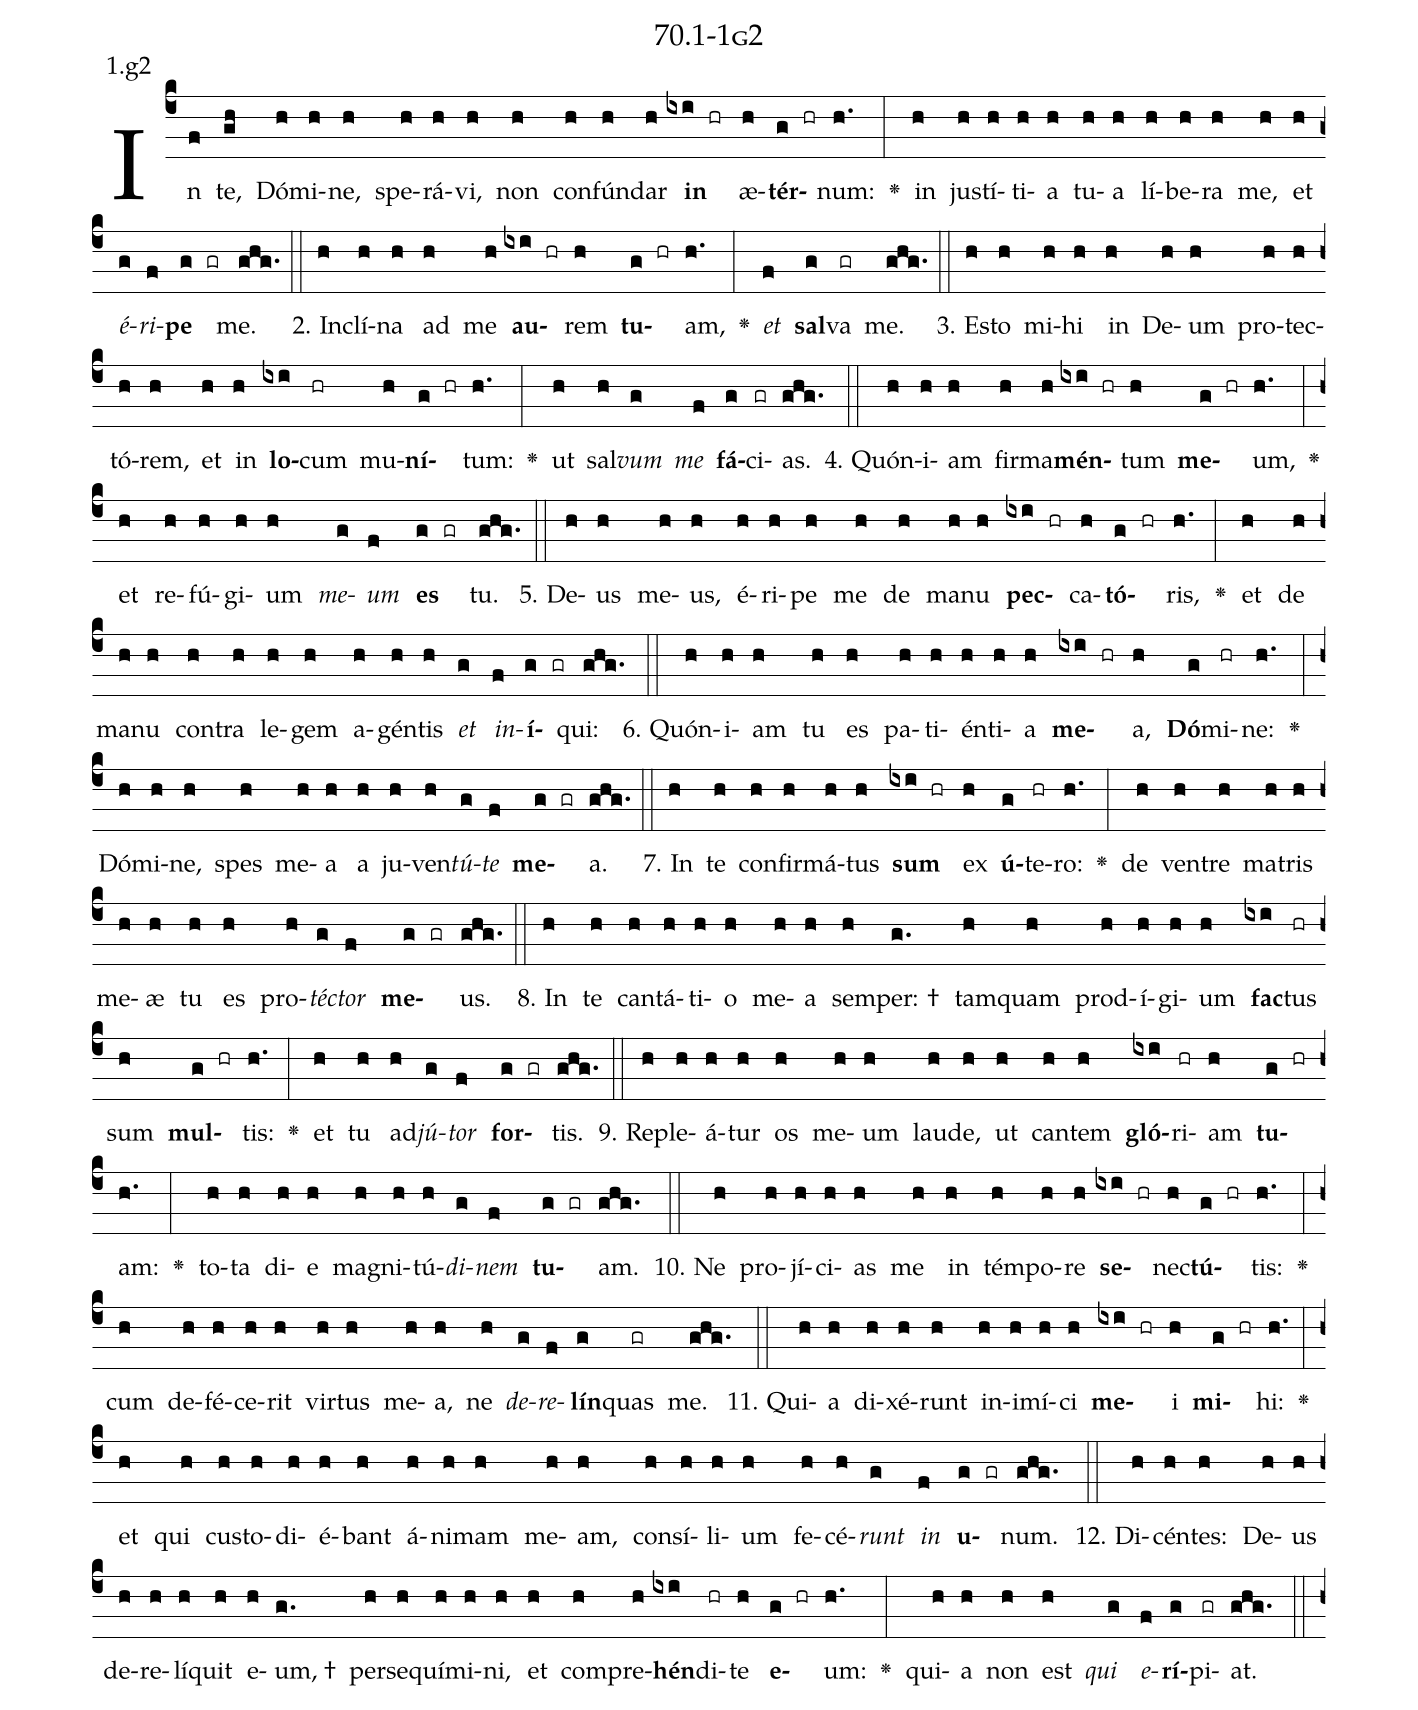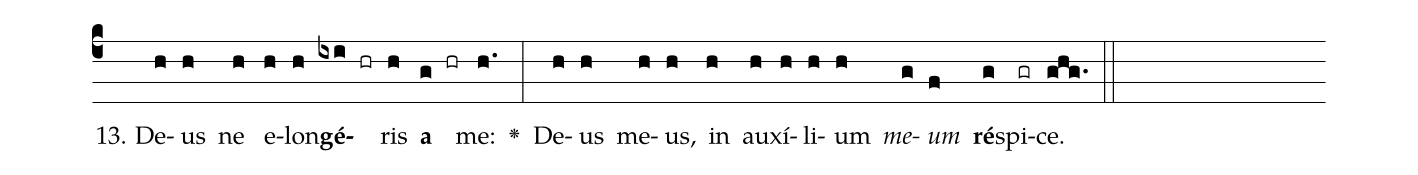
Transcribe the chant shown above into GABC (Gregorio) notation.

name: 70.1-1g2;
annotation: 1.g2;
%%
(c4)In(f) te,(gh) Dó(h)mi(h)ne,(h) spe(h)rá(h)vi,(h) non(h) con(h)fún(h)dar(h) <b>in</b>(ixi hr) æ(h)<b>tér</b>(g hr)num:(h.) <v>\greheightstar</v>(:) in(h) jus(h)tí(h)ti(h)a(h) tu(h)a(h) lí(h)be(h)ra(h) me,(h) et(h) <i>é</i>(g)<i>ri</i>(f)<b>pe</b>(g gr) me.(ghg.) (::)
2. In(h)clí(h)na(h) ad(h) me(h) <b>au</b>(ixi hr)rem(h) <b>tu</b>(g hr)am,(h.) <v>\greheightstar</v>(:) <i>et</i>(f) <b>sal</b>(g)va(gr) me.(ghg.) (::)
3. Es(h)to(h) mi(h)hi(h) in(h) De(h)um(h) pro(h)tec(h)tó(h)rem,(h) et(h) in(h) <b>lo</b>(ixi)cum(hr) mu(h)<b>ní</b>(g hr)tum:(h.) <v>\greheightstar</v>(:) ut(h) sal(h)<i>vum</i>(g) <i>me</i>(f) <b>fá</b>(g)ci(gr)as.(ghg.) (::)
4. Quón(h)i(h)am(h) fir(h)ma(h)<b>mén</b>(ixi hr)tum(h) <b>me</b>(g hr)um,(h.) <v>\greheightstar</v>(:) et(h) re(h)fú(h)gi(h)um(h) <i>me</i>(g)<i>um</i>(f) <b>es</b>(g gr) tu.(ghg.) (::)
5. De(h)us(h) me(h)us,(h) é(h)ri(h)pe(h) me(h) de(h) ma(h)nu(h) <b>pec</b>(ixi hr)ca(h)<b>tó</b>(g hr)ris,(h.) <v>\greheightstar</v>(:) et(h) de(h) ma(h)nu(h) con(h)tra(h) le(h)gem(h) a(h)gén(h)tis(h) <i>et</i>(g) <i>in</i>(f)<b>í</b>(g gr)qui:(ghg.) (::)
6. Quón(h)i(h)am(h) tu(h) es(h) pa(h)ti(h)én(h)ti(h)a(h) <b>me</b>(ixi hr)a,(h) <b>Dó</b>(g)mi(hr)ne:(h.) <v>\greheightstar</v>(:) Dó(h)mi(h)ne,(h) spes(h) me(h)a(h) a(h) ju(h)ven(h)<i>tú</i>(g)<i>te</i>(f) <b>me</b>(g gr)a.(ghg.) (::)
7. In(h) te(h) con(h)fir(h)má(h)tus(h) <b>sum</b>(ixi hr) ex(h) <b>ú</b>(g)te(hr)ro:(h.) <v>\greheightstar</v>(:) de(h) ven(h)tre(h) ma(h)tris(h) me(h)æ(h) tu(h) es(h) pro(h)<i>téc</i>(g)<i>tor</i>(f) <b>me</b>(g gr)us.(ghg.) (::)
8. In(h) te(h) can(h)tá(h)ti(h)o(h) me(h)a(h) sem(h)per: †(g.) tam(h)quam(h) prod(h)í(h)gi(h)um(h) <b>fac</b>(ixi)tus(hr) sum(h) <b>mul</b>(g hr)tis:(h.) <v>\greheightstar</v>(:) et(h) tu(h) ad(h)<i>jú</i>(g)<i>tor</i>(f) <b>for</b>(g gr)tis.(ghg.) (::)
9. Re(h)ple(h)á(h)tur(h) os(h) me(h)um(h) lau(h)de,(h) ut(h) can(h)tem(h) <b>gló</b>(ixi)ri(hr)am(h) <b>tu</b>(g hr)am:(h.) <v>\greheightstar</v>(:) to(h)ta(h) di(h)e(h) ma(h)gni(h)tú(h)<i>di</i>(g)<i>nem</i>(f) <b>tu</b>(g gr)am.(ghg.) (::)
10. Ne(h) pro(h)jí(h)ci(h)as(h) me(h) in(h) tém(h)po(h)re(h) <b>se</b>(ixi hr)nec(h)<b>tú</b>(g hr)tis:(h.) <v>\greheightstar</v>(:) cum(h) de(h)fé(h)ce(h)rit(h) vir(h)tus(h) me(h)a,(h) ne(h) <i>de</i>(g)<i>re</i>(f)<b>lín</b>(g)quas(gr) me.(ghg.) (::)
11. Qui(h)a(h) di(h)xé(h)runt(h) in(h)i(h)mí(h)ci(h) <b>me</b>(ixi hr)i(h) <b>mi</b>(g hr)hi:(h.) <v>\greheightstar</v>(:) et(h) qui(h) cus(h)to(h)di(h)é(h)bant(h) á(h)ni(h)mam(h) me(h)am,(h) con(h)sí(h)li(h)um(h) fe(h)cé(h)<i>runt</i>(g) <i>in</i>(f) <b>u</b>(g gr)num.(ghg.) (::)
12. Di(h)cén(h)tes:(h) De(h)us(h) de(h)re(h)lí(h)quit(h) e(h)um, †(g.) per(h)se(h)quí(h)mi(h)ni,(h) et(h) com(h)pre(h)<b>hén</b>(ixi)di(hr)te(h) <b>e</b>(g hr)um:(h.) <v>\greheightstar</v>(:) qui(h)a(h) non(h) est(h) <i>qui</i>(g) <i>e</i>(f)<b>rí</b>(g)pi(gr)at.(ghg.) (::)
13. De(h)us(h) ne(h) e(h)lon(h)<b>gé</b>(ixi hr)ris(h) <b>a</b>(g hr) me:(h.) <v>\greheightstar</v>(:) De(h)us(h) me(h)us,(h) in(h) au(h)xí(h)li(h)um(h) <i>me</i>(g)<i>um</i>(f) <b>ré</b>(g)spi(gr)ce.(ghg.) (::)
